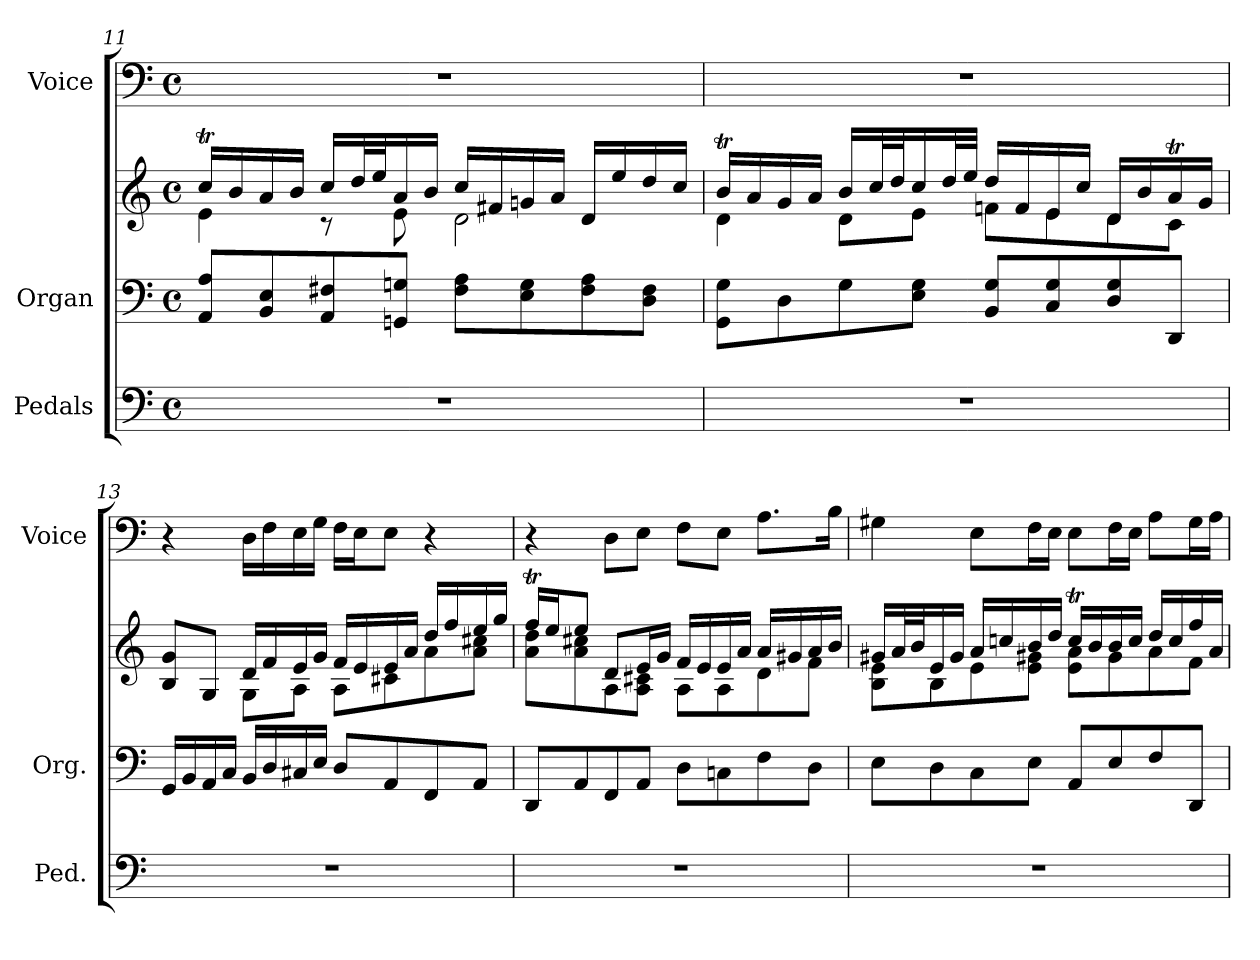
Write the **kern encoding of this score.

**kern	**kern	**kern	**kern
*part3	*part2	*part2	*part1
*staff4	*staff3	*staff2	*staff1
*I"Pedals	*I"Organ	*	*I"Voice
*I'Ped.	*I'Org.	*	*I'Voice
*clefF4	*clefF4	*clefG2	*clefF4
*k[]	*k[]	*k[]	*k[]
*C:	*C:	*C:	*C:
*M4/4	*M4/4	*M4/4	*M4/4
*met(c)	*met(c)	*met(c)	*met(c)
=11	=11	=11	=11
*	*	*^	*
1r	8AAi/ 8AiL	16ccTi/LL	4ei\	1r
.	.	16bi/	.	.
.	8BBi/ 8Ei	16ai/	.	.
.	.	16bi/JJ	.	.
.	8AAi/ 8F#Xi	16cci/LL	8r	.
.	.	32ddi/L	.	.
.	.	32eei/J	.	.
.	8GGni/ 8GniJ	16ai/	8ei\	.
.	.	16bi/JJ	.	.
.	8F#i\ 8AiL	16cci/LL	2di\	.
.	.	16f#Xi/	.	.
.	8Ei\ 8Gi	16gni/	.	.
.	.	16ai/JJ	.	.
.	8F#i\ 8Ai	16di/LL	.	.
.	.	16eei/	.	.
.	8Di\ 8F#iJ	16ddi/	.	.
.	.	16cci/JJ	.	.
!!LO:PB:g=z
=12	=12	=12	=12	=12
1r	8GGi\ 8GiL	16bti/LL	4di\	1r
.	.	16ai/	.	.
.	8Di\	16gi/	.	.
.	.	16ai/JJ	.	.
.	8Gi\	16bi/LL	8di\L	.
.	.	32cci/L	.	.
.	.	32ddi/J	.	.
.	8Ei\ 8GiJ	16cci/	8ei\J	.
.	.	32ddi/L	.	.
.	.	32eei/JJJ	.	.
.	8BBi/ 8GiL	16ddi/LL	8fni\L	.
.	.	16fi/	.	.
.	8Ci/ 8Gi	16ei/	8ei\	.
.	.	16cci/JJ	.	.
.	8Di/ 8Gi	16di/LL	8di\	.
.	.	16bi/	.	.
.	8DDi/J	16aTi/	8ci\J	.
.	.	16gi/JJ	.	.
=13	=13	=13	=13	=13
1r	16GGi/LL	8Bi/ 8giL	4ryy	4r
.	16BBi/	.	.	.
.	16AAi/	8Gi/J	.	.
.	16Ci/JJ	.	.	.
.	16BBi/LL	16di/LL	8Gi\L	16Di\LL
.	16Di/	16fi/	.	16Fi\
.	16C#Xi/	16ei/	8Ai\J	16Ei\
.	16Ei/JJ	16gi/JJ	.	16Gi\JJ
.	8Di/L	16fi/LL	8Ai\L	16Fi\LL
.	.	16ei/	.	16Ei\J
.	8AAi/	16ei/	8c#Xi\	8Ei\J
.	.	16ai/JJ	.	.
.	8FFi/	16ddi/LL	8ai\	4r
.	.	16ffi/	.	.
.	8AAi/J	16eei/	8ai\ 8cc#XiJ	.
.	.	16ggi/JJ	.	.
=14	=14	=14	=14	=14
1r	8DDi/L	16ffTi/LL	8ai\ 8ddiL	4r
.	.	16eei/J	.	.
.	8AAi/	8eei/J	8ai\ 8cc#Xi	.
.	8FFi/	8di/L	8Ai\	8Di\L
.	8AAi/J	16ei/L	8Ai\ 8c#XiJ	8Ei\J
.	.	16gi/JJ	.	.
.	8Di\L	16fi/LL	8Ai\L	8Fi\L
.	.	16ei/	.	.
.	8Cni\	16ei/	8Ai\	8Ei\J
.	.	16ai/JJ	.	.
.	8Fi\	16ai/LL	8di\	8.Ai\L
.	.	16g#Xi/	.	.
.	8Di\J	16ai/	8fi\J	.
.	.	16bi/JJ	.	16Bi\Jk
!!LO:LB:g=z
=15	=15	=15	=15	=15
1r	8Ei\L	16g#Xi/LL	8Bi\ 8eiL	4G#Xi\
.	.	32ai/L	.	.
.	.	32bi/J	.	.
.	8Di\	16ei/	8Bi\	.
.	.	16g#i/JJ	.	.
.	8Ci\	16ai/LL	8ei\	8Ei\L
.	.	16ccni/	.	.
.	8Ei\J	16bi/	8ei\ 8g#XiJ	16Fi\L
.	.	16ddi/JJ	.	16Ei\JJ
.	8AAi/L	16ccTi/LL	8ei\ 8aiL	8Ei\L
.	.	16bi/	.	.
.	8Ei/	16bi/	8g#i\	16Fi\L
.	.	16cci/JJ	.	16Ei\JJ
.	8Fi/	16ddi/LL	8ai\	8Ai\L
.	.	16cci/	.	.
.	8DDi/J	16ffi/	8fi\J	16G#i\L
.	.	16ai/JJ	.	16Ai\JJ
*	*	*v	*v	*
=	=	=	=
*-	*-	*-	*-
